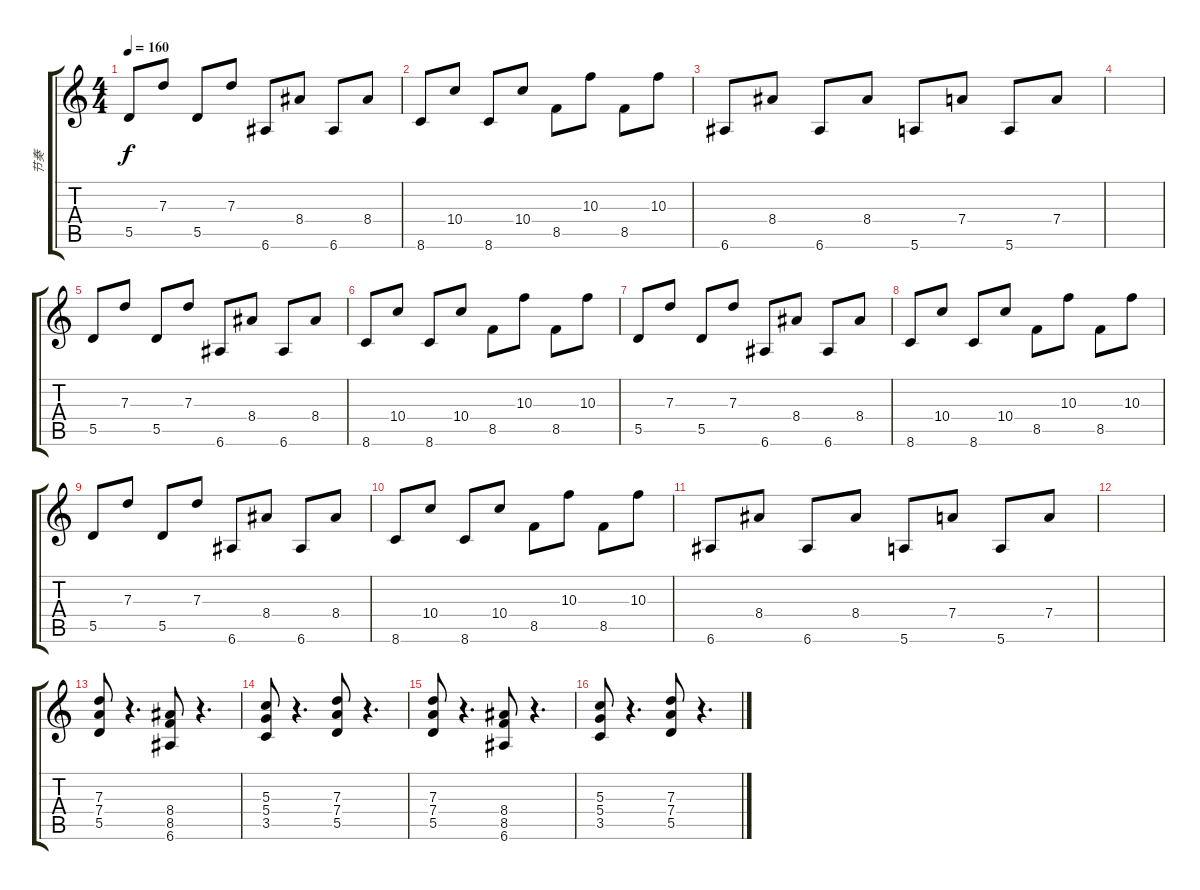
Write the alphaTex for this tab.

\track ("节奏" "节奏") {instrument distortionguitar}
\staff {score tabs}
\tuning (E4 B3 G3 D3 A2 E2) {hide}
\ts (4 4)
\tempo 160
\clef g2
\ks c
5.5.8{dy f} 7.3.8 5.5.8 7.3.8 6.6.8 8.4.8 6.6.8 8.4.8 |
8.6.8 10.4.8 8.6.8 10.4.8 8.5.8 10.3.8 8.5.8 10.3.8 |
6.6.8 8.4.8 6.6.8 8.4.8 5.6.8 7.4.8 5.6.8 7.4.8 |
|
5.5.8 7.3.8 5.5.8 7.3.8 6.6.8 8.4.8 6.6.8 8.4.8 |
8.6.8 10.4.8 8.6.8 10.4.8 8.5.8 10.3.8 8.5.8 10.3.8 |
5.5.8 7.3.8 5.5.8 7.3.8 6.6.8 8.4.8 6.6.8 8.4.8 |
8.6.8 10.4.8 8.6.8 10.4.8 8.5.8 10.3.8 8.5.8 10.3.8 |
5.5.8 7.3.8 5.5.8 7.3.8 6.6.8 8.4.8 6.6.8 8.4.8 |
8.6.8 10.4.8 8.6.8 10.4.8 8.5.8 10.3.8 8.5.8 10.3.8 |
6.6.8 8.4.8 6.6.8 8.4.8 5.6.8 7.4.8 5.6.8 7.4.8 |
|
(7.3 7.4 5.5).8 r.4{d} (8.4 8.5 6.6).8 r.4{d} |
(5.3 5.4 3.5).8 r.4{d} (7.3 7.4 5.5).8 r.4{d} |
(7.3 7.4 5.5).8 r.4{d} (8.4 8.5 6.6).8 r.4{d} |
(5.3 5.4 3.5).8 r.4{d} (7.3 7.4 5.5).8 r.4{d}
